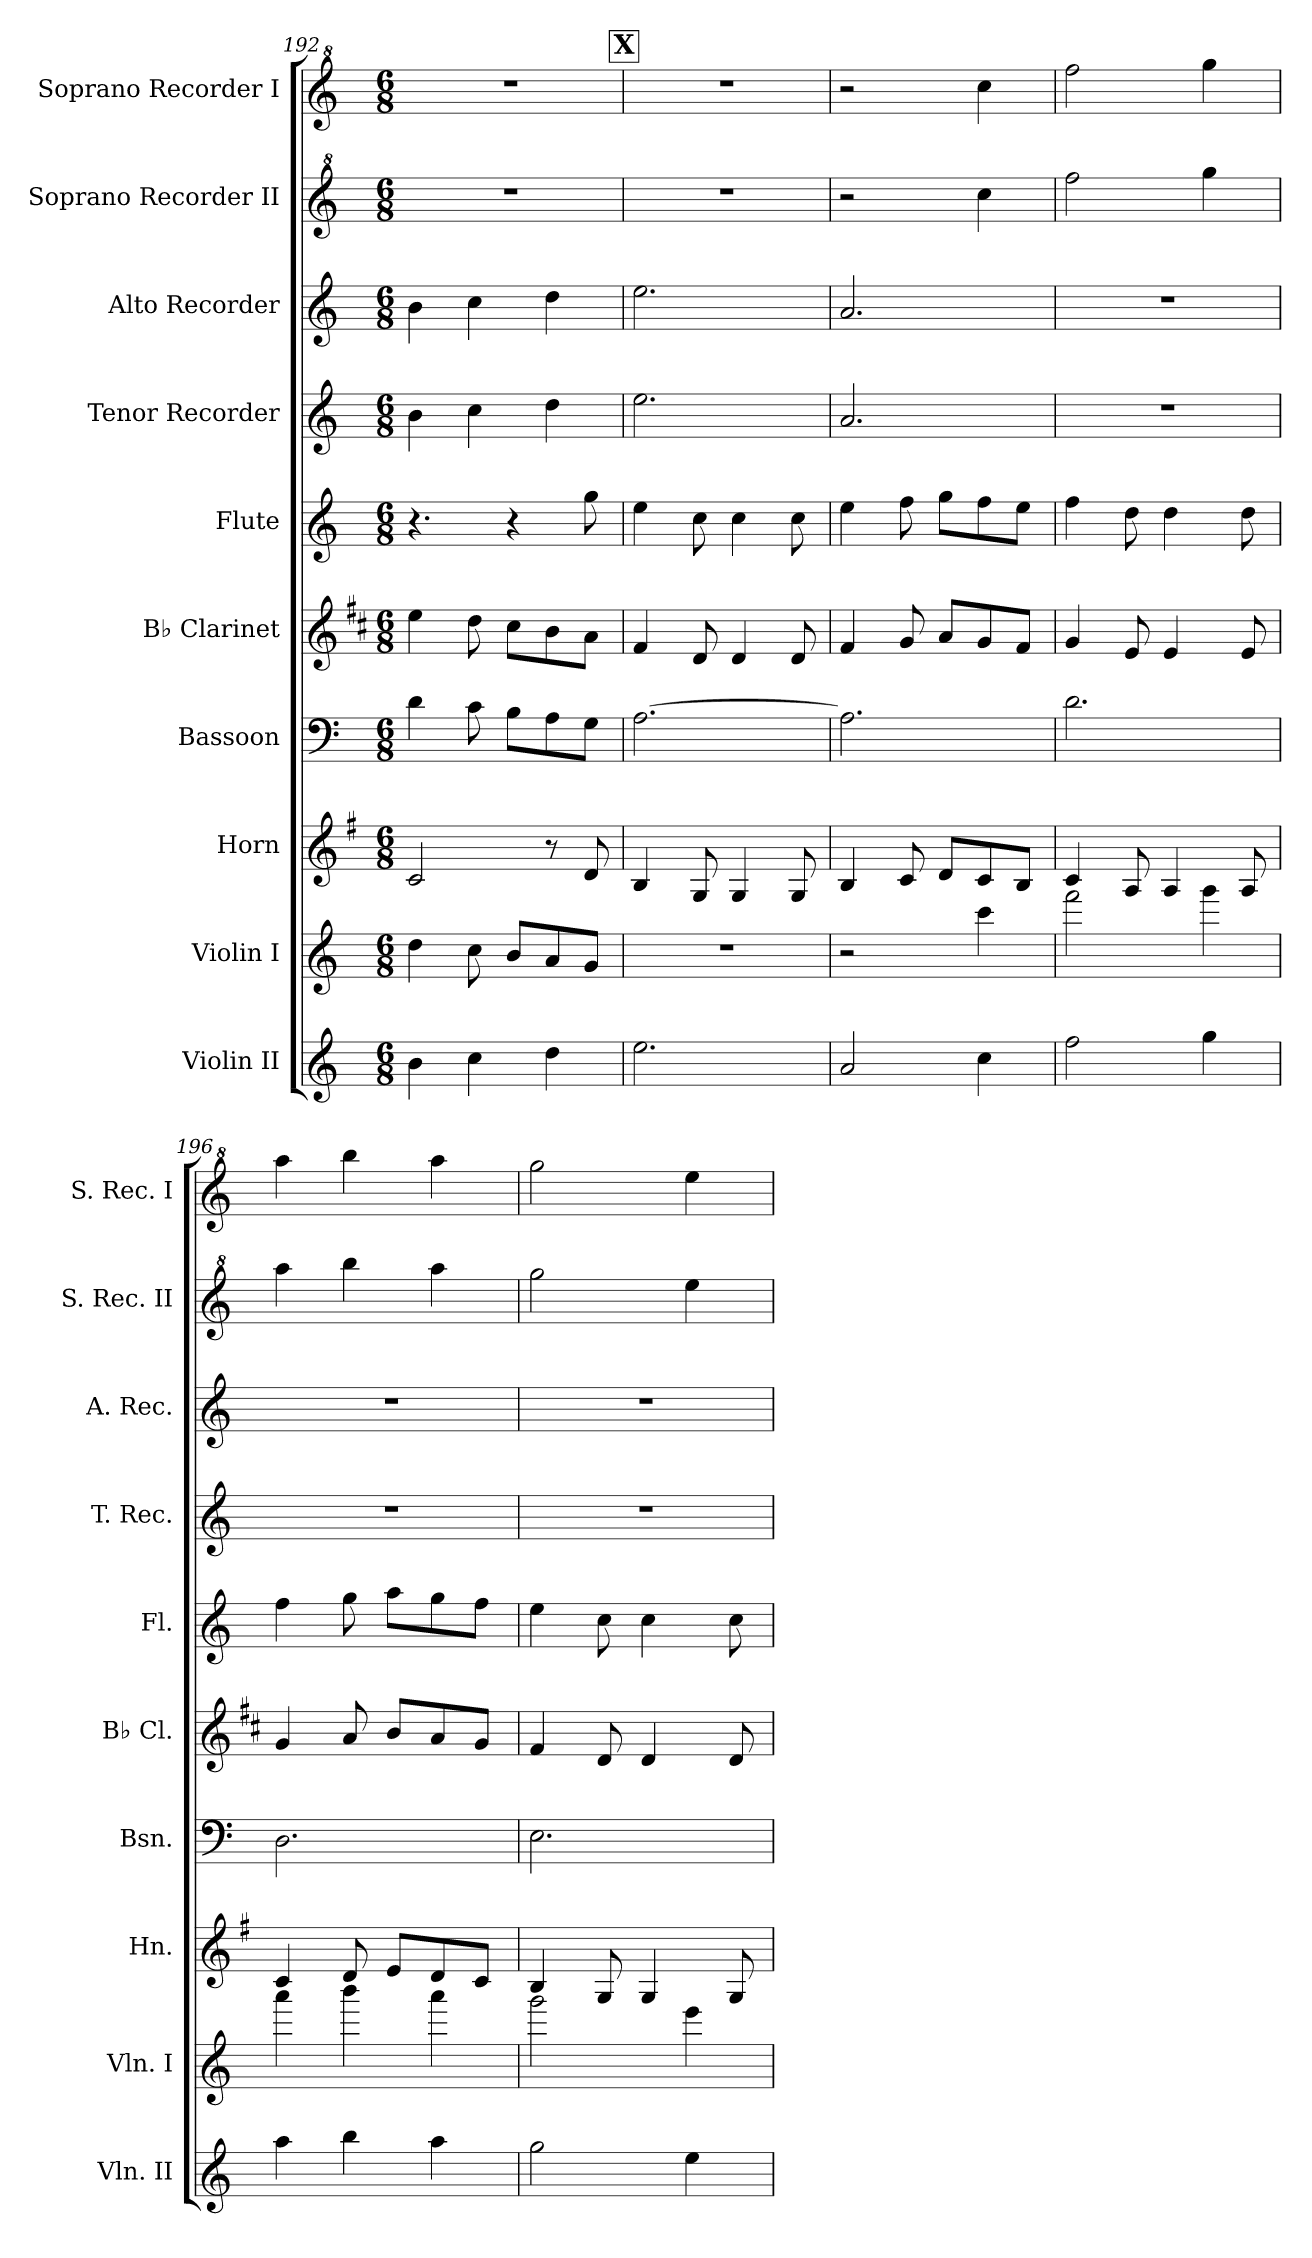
**kern	**kern	**kern	**kern	**kern	**kern	**kern	**kern	**kern	**kern
*part10	*part9	*part8	*part7	*part6	*part5	*part4	*part3	*part2	*part1
*staff10	*staff9	*staff8	*staff7	*staff6	*staff5	*staff4	*staff3	*staff2	*staff1
*I"Violin II	*I"Violin I	*I"Horn	*I"Bassoon	*I"B♭ Clarinet	*I"Flute	*I"Tenor Recorder	*I"Alto Recorder	*I"Soprano Recorder II	*I"Soprano Recorder I
*I'Vln. II	*I'Vln. I	*I'Hn.	*I'Bsn.	*I'B♭ Cl.	*I'Fl.	*I'T. Rec.	*I'A. Rec.	*I'S. Rec. II	*I'S. Rec. I
*clefG2	*clefG2	*clefG2	*clefF4	*clefG2	*clefG2	*clefG2	*clefG2	*clefG^2	*clefG^2
*	*	*ITrd4c7	*	*ITrd1c2	*	*	*	*	*
*k[]	*k[]	*k[]	*k[]	*k[]	*k[]	*k[]	*k[]	*k[]	*k[]
*C:	*C:	*C:	*C:	*C:	*C:	*C:	*C:	*C:	*C:
*M6/8	*M6/8	*M6/8	*M6/8	*M6/8	*M6/8	*M6/8	*M6/8	*M6/8	*M6/8
=192	=192	=192	=192	=192	=192	=192	=192	=192	=192
4b\	4dd\	2F/	4d\	4dd\	4.r	4b\	4b\	2.r	2.r
4cc\	8cc\	.	8c\	8cc\	.	4cc\	4cc\	.	.
.	8b/L	.	8B\L	8b\L	4r	.	.	.	.
4dd\	8a/	8r	8A\	8a\	.	4dd\	4dd\	.	.
.	8g/J	8G/	8G\J	8g\J	8gg\	.	.	.	.
!!LO:PB:g=z
!!LO:REH:place=s1:a:t=X
=193	=193	=193	=193	=193	=193	=193	=193	=193	=193
2.ee\	2.r	4E/	[2.A\	4e/	4ee\	2.ee\	2.ee\	2.r	2.r
.	.	8C/	.	8c/	8cc\	.	.	.	.
.	.	4C/	.	4c/	4cc\	.	.	.	.
.	.	8C/	.	8c/	8cc\	.	.	.	.
=194	=194	=194	=194	=194	=194	=194	=194	=194	=194
2a/	2r	4E/	2.A\]	4e/	4ee\	2.a/	2.a/	2r	2r
.	.	8F/	.	8f/	8ff\	.	.	.	.
.	.	8G/L	.	8g/L	8gg\L	.	.	.	.
4cc\	4ccc\	8F/	.	8f/	8ff\	.	.	4ccc\	4ccc\
.	.	8E/J	.	8e/J	8ee\J	.	.	.	.
=195	=195	=195	=195	=195	=195	=195	=195	=195	=195
2ff\	2fff\	4F/	2.d\	4f/	4ff\	2.r	2.r	2fff\	2fff\
.	.	8D/	.	8d/	8dd\	.	.	.	.
.	.	4D/	.	4d/	4dd\	.	.	.	.
4gg\	4ggg\	.	.	.	.	.	.	4ggg\	4ggg\
.	.	8D/	.	8d/	8dd\	.	.	.	.
=196	=196	=196	=196	=196	=196	=196	=196	=196	=196
4aa\	4aaa\	4F/	2.D\	4f/	4ff\	2.r	2.r	4aaa\	4aaa\
4bb\	4bbb\	8G/	.	8g/	8gg\	.	.	4bbb\	4bbb\
.	.	8A/L	.	8a/L	8aa\L	.	.	.	.
4aa\	4aaa\	8G/	.	8g/	8gg\	.	.	4aaa\	4aaa\
.	.	8F/J	.	8f/J	8ff\J	.	.	.	.
=197	=197	=197	=197	=197	=197	=197	=197	=197	=197
2gg\	2ggg\	4E/	2.E\	4e/	4ee\	2.r	2.r	2ggg\	2ggg\
.	.	8C/	.	8c/	8cc\	.	.	.	.
.	.	4C/	.	4c/	4cc\	.	.	.	.
4ee\	4eee\	.	.	.	.	.	.	4eee\	4eee\
.	.	8C/	.	8c/	8cc\	.	.	.	.
=	=	=	=	=	=	=	=	=	=
*-	*-	*-	*-	*-	*-	*-	*-	*-	*-
